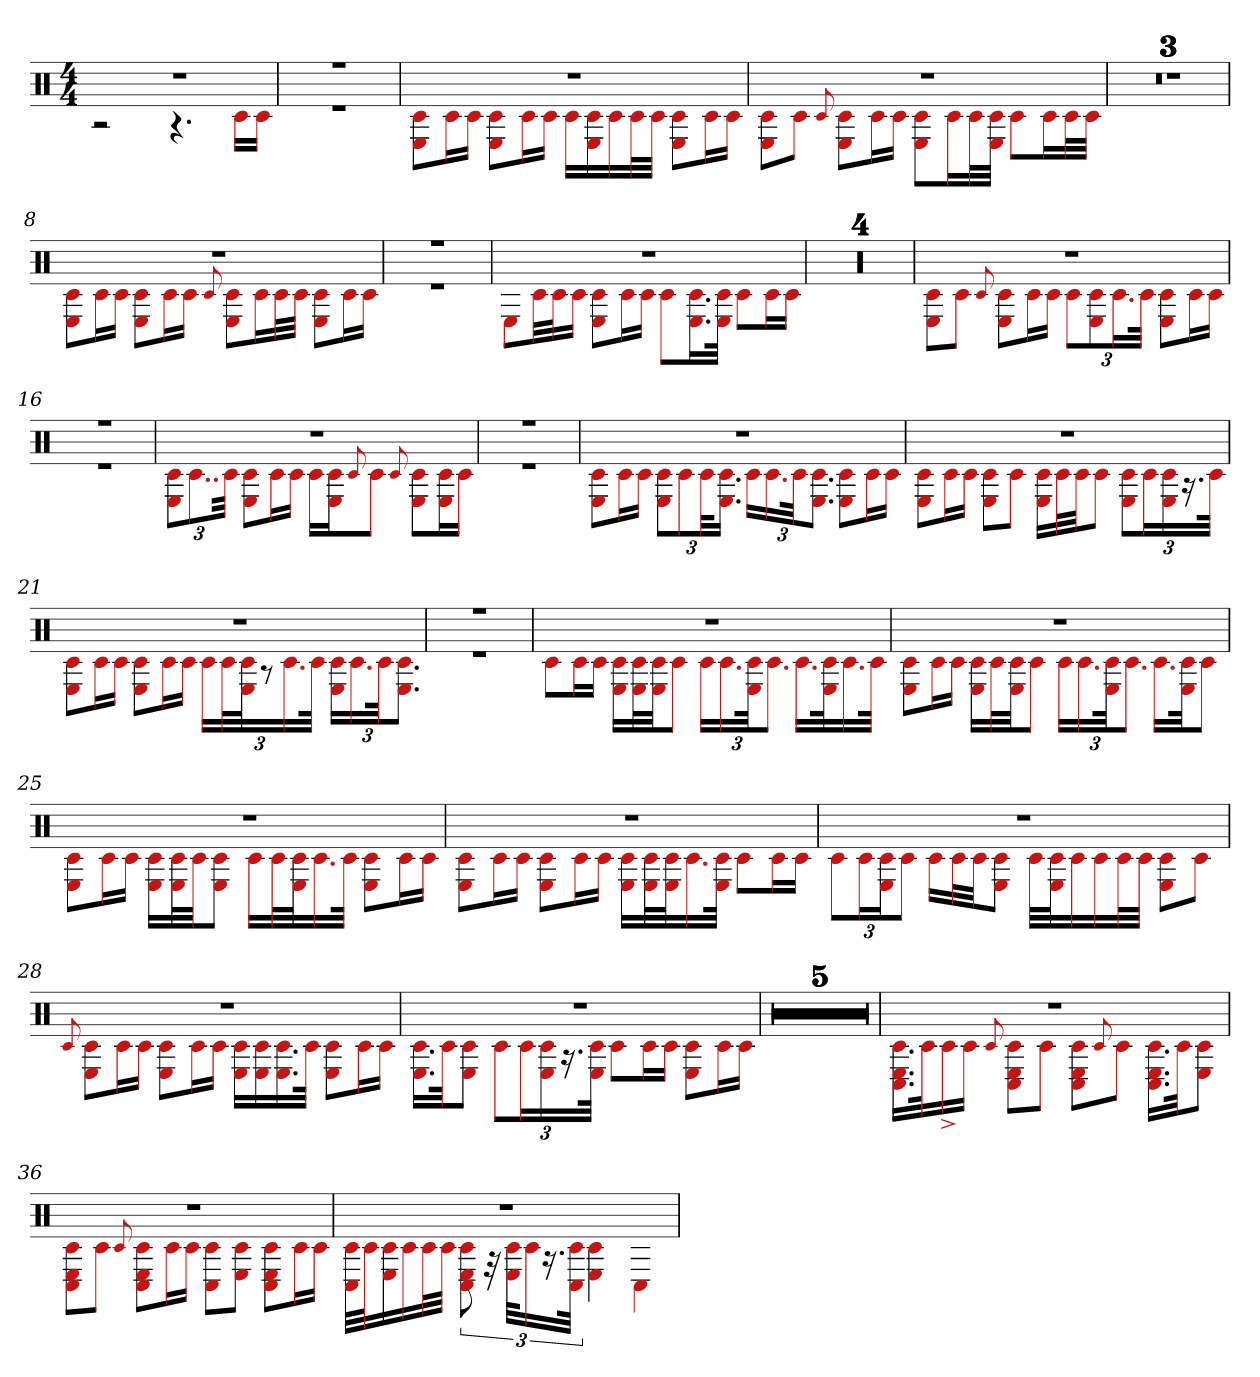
**kern
*part1
*staff1
*clefX
*k[]
*M4/4
=1
*^
1r	2r
.	4.r
.	16c#LL
.	16c#JJ
=2	=2
1r	1r
=3	=3
1r	8c# 8EL
.	16c#L
.	16c#JJ
.	8c# 8EL
.	16c#L
.	16c#JJ
.	16c#LL
.	16E 16c#
.	16c#
.	32c#L
.	32c#JJJ
.	8E 8c#L
.	16c#L
.	16c#JJ
=4	=4
1r	8E 8c#L
.	8c#J
.	8qqc#
.	8E 8c#L
.	16c#L
.	16c#JJ
.	8E 8c#L
.	16c#L
.	32c#L
.	32c# 32EJJJ
.	8c#L
.	16c#L
.	32c#L
.	32c#JJJ
=5	=5
1r	1r
=6	=6
1r	1r
=7	=7
1r	1r
=8	=8
1r	8c# 8EL
.	16c#L
.	16c#JJ
.	8E 8c#L
.	16c#L
.	16c#JJ
.	8qqc#
.	8E 8c#L
.	16c#L
.	32c#L
.	32c#JJJ
.	8E 8c#L
.	16c#L
.	16c#JJ
=9	=9
1r	1r
=10	=10
1r	8EL
.	32c#LL
.	32c#J
.	16c#JJ
.	8E 8c#L
.	16c#L
.	16c#JJ
.	8c#L
.	16.E 16.c#L
.	32c# 32EJJk
.	8c#L
.	16c#L
.	16c#JJ
=11	=11
1r	1r
=12	=12
1r	1r
=13	=13
1r	1r
=14	=14
1r	1r
=15	=15
1r	8E 8c#L
.	8c#J
.	8qqc#
.	8c# 8EL
.	16c#L
.	16c#JJ
.	12c#L
.	12E 12c#
.	24.c#L
.	48c#JJk
.	8E 8c#L
.	16c#L
.	16c#JJ
=16	=16
1r	1r
=17	=17
1r	12E 12c#L
.	12..c#
.	48c#Jkk
.	8E 8c#L
.	16c#L
.	16c#JJ
.	16c#LL
.	16c# 16EJ
.	8qqc#
.	8c#J
.	8qqc#
.	8E 8c#L
.	16E 16c#L
.	16c#JJ
=18	=18
1r	1r
=19	=19
1r	8E 8c#L
.	16c#L
.	16c#JJ
.	12E 12c#L
.	12c#
.	48c#kL
.	24.E 24.c#JJ
.	24c#LL
.	24.c#
.	48c#Jk
.	12.E 12.c#J
.	8E 8c#L
.	16c#L
.	16c#JJ
=20	=20
1r	8c# 8EL
.	16c#L
.	16c#JJ
.	8E 8c#L
.	8c#J
.	16E 16c#LL
.	32c#L
.	32c#JJ
.	8c#J
.	12E 12c#L
.	24c#L
.	24c# 24E
.	24.r
.	48c#JJk
=21	=21
1r	8E 8c#L
.	16c#L
.	16c#JJ
.	8c# 8EL
.	16c#L
.	16c#JJ
.	24c#LL
.	48c#L
.	48c# 48EJ
.	12r
.	24.c#
.	48c#JJk
.	24c# 24ELL
.	24.c#
.	48c#Jk
.	12.E 12.c#J
=22	=22
1r	1r
=23	=23
1r	8c#L
.	16c#L
.	16c#JJ
.	16c# 16ELL
.	32c# 32EL
.	32c# 32EJJ
.	8c#J
.	24c#LL
.	24.c#
.	48c# 48EJk
.	12.c#J
.	16.c#LL
.	32c# 32Ek
.	16.c#
.	32c#JJk
=24	=24
1r	8E 8c#L
.	16c#L
.	16c#JJ
.	16E 16c#LL
.	32c#L
.	32E 32c#JJ
.	8c#J
.	24c#LL
.	24.c#
.	48E 48c#Jk
.	12.c#J
.	16.c#LL
.	32c# 32EJk
.	8c#J
=25	=25
1r	8c# 8EL
.	16c#L
.	16c#JJ
.	16c# 16ELL
.	32c# 32EL
.	32c#JJ
.	8E 8c#J
.	16c#LL
.	32c#L
.	32c# 32EJ
.	16.c#
.	32c#JJk
.	8E 8c#L
.	16c#L
.	16c#JJ
=26	=26
1r	8c# 8EL
.	16c#L
.	16c#JJ
.	8c# 8EL
.	16c#L
.	16c#JJ
.	16E 16c#LL
.	32c# 32EL
.	32c# 32EJ
.	16.c#
.	32c# 32EJJk
.	8c#L
.	16c#L
.	16c#JJ
=27	=27
1r	12c#L
.	24c#L
.	24c# 24EJ
.	12c#J
.	16c#LL
.	32c#L
.	32c#JJ
.	8E 8c#J
.	32c#LLL
.	32c# 32EJ
.	16c#
.	16c#
.	32c#L
.	32c#JJJ
.	8c# 8EL
.	8c#J
=28	=28
.	8qqc#
1r	8c# 8EL
.	16c#L
.	16c#JJ
.	8c# 8EL
.	16c#L
.	16c#JJ
.	16E 16c#LL
.	16c# 16E
.	16.E 16.c#
.	32c#JJk
.	8E 8c#L
.	16c#L
.	16c#JJ
=29	=29
1r	16.c# 16.ELL
.	32c#Jk
.	8E 8c#J
.	12c#L
.	24c#L
.	24E 24c#
.	24.r
.	48E 48c#JJk
.	8c#L
.	16c#L
.	16c#JJ
.	8E 8c#L
.	16c#L
.	16c#JJ
=30	=30
1r	1r
=31	=31
1r	1r
=32	=32
1r	1r
=33	=33
1r	1r
=34	=34
1r	1r
=35	=35
1r	16.C# 16.E 16.c#LL
.	32c#k
.	16c#^
.	16c#JJ
.	8qqc#
.	8C# 8E 8c#L
.	8c#J
.	8E 8C# 8c#L
.	8qqc#
.	8c#J
.	16.C# 16.E 16.c#LL
.	32c#Jk
.	8c# 8EJ
=36	=36
1r	8c# 8C# 8EL
.	8c#J
.	8qqc#
.	8C# 8E 8c#L
.	16c#L
.	16c#JJ
.	8C# 8c#L
.	8c# 8EJ
.	8C# 8c# 8EL
.	16c#L
.	16c#JJ
=37	=37
1r	32c# 32C#LLL
.	32c#J
.	16c# 16E
.	16c#
.	32c#L
.	32c#JJJ
.	12E 12C# 12c#
.	48r
.	48c# 48EKLL
.	24c#
.	24.r
.	48C# 48c#JJk
.	4E 4c#
.	4C#
*v	*v
=
*-
